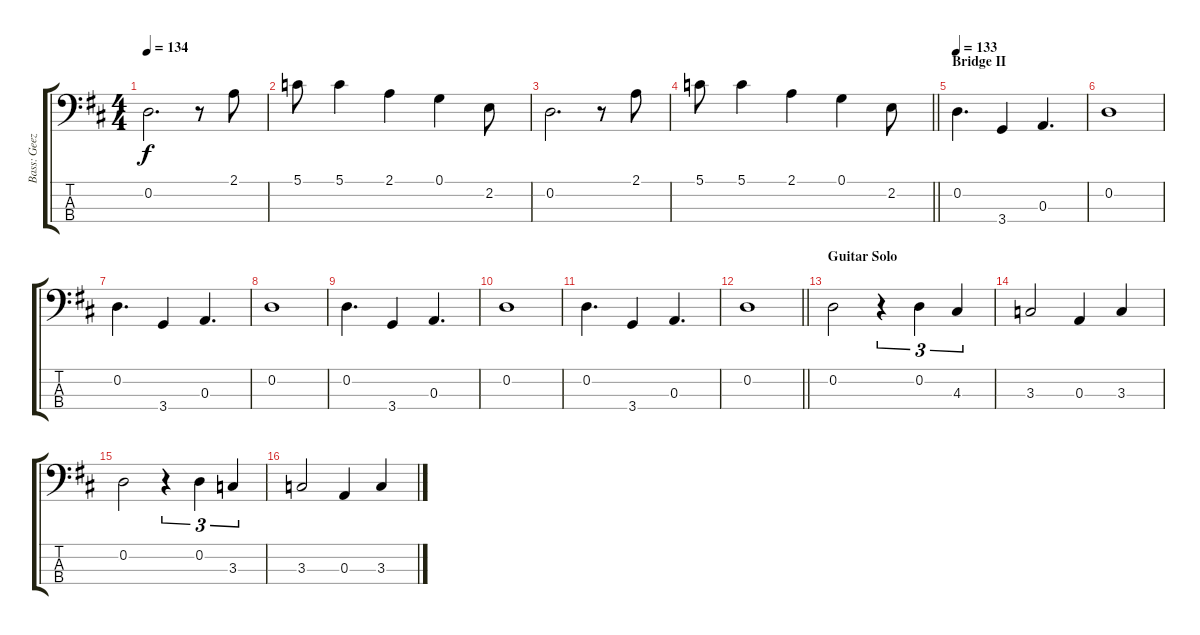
\track ("Bass: Geezer" "Bass: Geez") {instrument electricbassfinger}
\staff {score tabs}
\tuning (G2 D2 A1 E1) {hide}
\ts (4 4)
\tempo 134
\clef f4
\ks d
0.2.2{d dy f} r.8 2.1.8 |
5.1.8 5.1.4 2.1.4 0.1.4 2.2.8 |
0.2.2{d} r.8 2.1.8 |
\barLineRight lightlight
5.1.8 5.1.4 2.1.4 0.1.4 2.2.8 |
\section ("" "Bridge II")
\tempo 133
0.2.4{d} 3.4.4 0.3.4{d} |
0.2.1 |
0.2.4{d} 3.4.4 0.3.4{d} |
0.2.1 |
0.2.4{d} 3.4.4 0.3.4{d} |
0.2.1 |
0.2.4{d} 3.4.4 0.3.4{d} |
\barLineRight lightlight
0.2.1 |
\section ("" "Guitar Solo")
0.2.2 r.4{tu (3 2)} 0.2.4{tu (3 2)} 4.3.4{tu (3 2)} |
3.3.2 0.3.4 3.3.4 |
0.2.2 r.4{tu (3 2)} 0.2.4{tu (3 2)} 3.3.4{tu (3 2)} |
3.3.2 0.3.4 3.3.4
